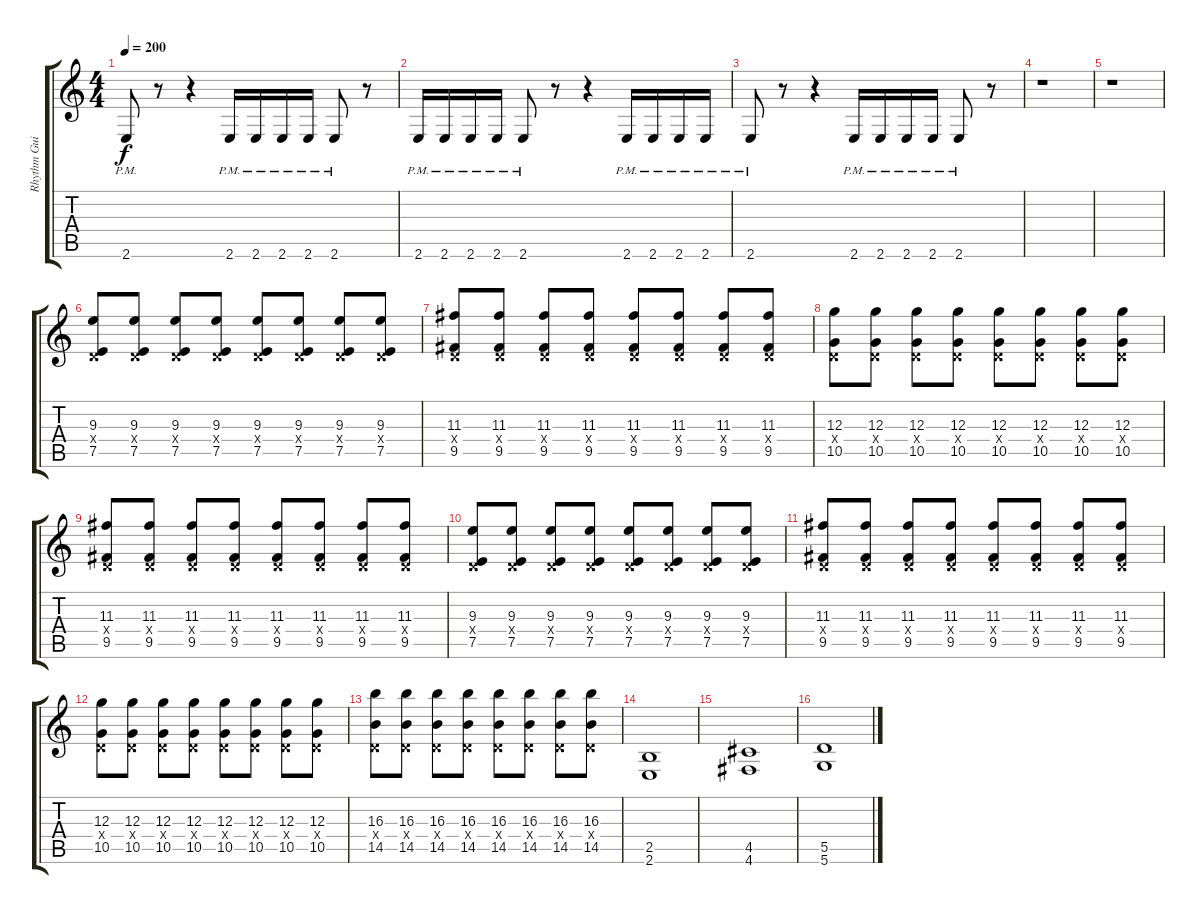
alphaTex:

\track ("Rhythm Guitar  " "Rhythm Gui") {instrument overdrivenguitar}
\staff {score tabs}
\tuning (E4 B3 G3 D3 A2 D2) {hide}
\ts (4 4)
\tempo 200
\clef g2
\ks c
2.6{pm}.8{dy f} r.8 r.4 2.6{pm}.16 2.6{pm}.16 2.6{pm}.16 2.6{pm}.16 2.6{pm}.8 r.8 |
2.6{pm}.16 2.6{pm}.16 2.6{pm}.16 2.6{pm}.16 2.6{pm}.8 r.8 r.4 2.6{pm}.16 2.6{pm}.16 2.6{pm}.16 2.6{pm}.16 |
2.6{pm}.8 r.8 r.4 2.6{pm}.16 2.6{pm}.16 2.6{pm}.16 2.6{pm}.16 2.6{pm}.8 r.8 |
r.1 |
r.1 |
(9.3 0.4{x} 7.5).8 (9.3 0.4{x} 7.5).8 (9.3 0.4{x} 7.5).8 (9.3 0.4{x} 7.5).8 (9.3 0.4{x} 7.5).8 (9.3 0.4{x} 7.5).8 (9.3 0.4{x} 7.5).8 (9.3 0.4{x} 7.5).8 |
(11.3 0.4{x} 9.5).8 (11.3 0.4{x} 9.5).8 (11.3 0.4{x} 9.5).8 (11.3 0.4{x} 9.5).8 (11.3 0.4{x} 9.5).8 (11.3 0.4{x} 9.5).8 (11.3 0.4{x} 9.5).8 (11.3 0.4{x} 9.5).8 |
(12.3 0.4{x} 10.5).8 (12.3 0.4{x} 10.5).8 (12.3 0.4{x} 10.5).8 (12.3 0.4{x} 10.5).8 (12.3 0.4{x} 10.5).8 (12.3 0.4{x} 10.5).8 (12.3 0.4{x} 10.5).8 (12.3 0.4{x} 10.5).8 |
(11.3 0.4{x} 9.5).8 (11.3 0.4{x} 9.5).8 (11.3 0.4{x} 9.5).8 (11.3 0.4{x} 9.5).8 (11.3 0.4{x} 9.5).8 (11.3 0.4{x} 9.5).8 (11.3 0.4{x} 9.5).8 (11.3 0.4{x} 9.5).8 |
(9.3 0.4{x} 7.5).8 (9.3 0.4{x} 7.5).8 (9.3 0.4{x} 7.5).8 (9.3 0.4{x} 7.5).8 (9.3 0.4{x} 7.5).8 (9.3 0.4{x} 7.5).8 (9.3 0.4{x} 7.5).8 (9.3 0.4{x} 7.5).8 |
(11.3 0.4{x} 9.5).8 (11.3 0.4{x} 9.5).8 (11.3 0.4{x} 9.5).8 (11.3 0.4{x} 9.5).8 (11.3 0.4{x} 9.5).8 (11.3 0.4{x} 9.5).8 (11.3 0.4{x} 9.5).8 (11.3 0.4{x} 9.5).8 |
(12.3 0.4{x} 10.5).8 (12.3 0.4{x} 10.5).8 (12.3 0.4{x} 10.5).8 (12.3 0.4{x} 10.5).8 (12.3 0.4{x} 10.5).8 (12.3 0.4{x} 10.5).8 (12.3 0.4{x} 10.5).8 (12.3 0.4{x} 10.5).8 |
(16.3 0.4{x} 14.5).8 (16.3 0.4{x} 14.5).8 (16.3 0.4{x} 14.5).8 (16.3 0.4{x} 14.5).8 (16.3 0.4{x} 14.5).8 (16.3 0.4{x} 14.5).8 (16.3 0.4{x} 14.5).8 (16.3 0.4{x} 14.5).8 |
(2.5 2.6).1 |
(4.5 4.6).1 |
(5.5 5.6).1
